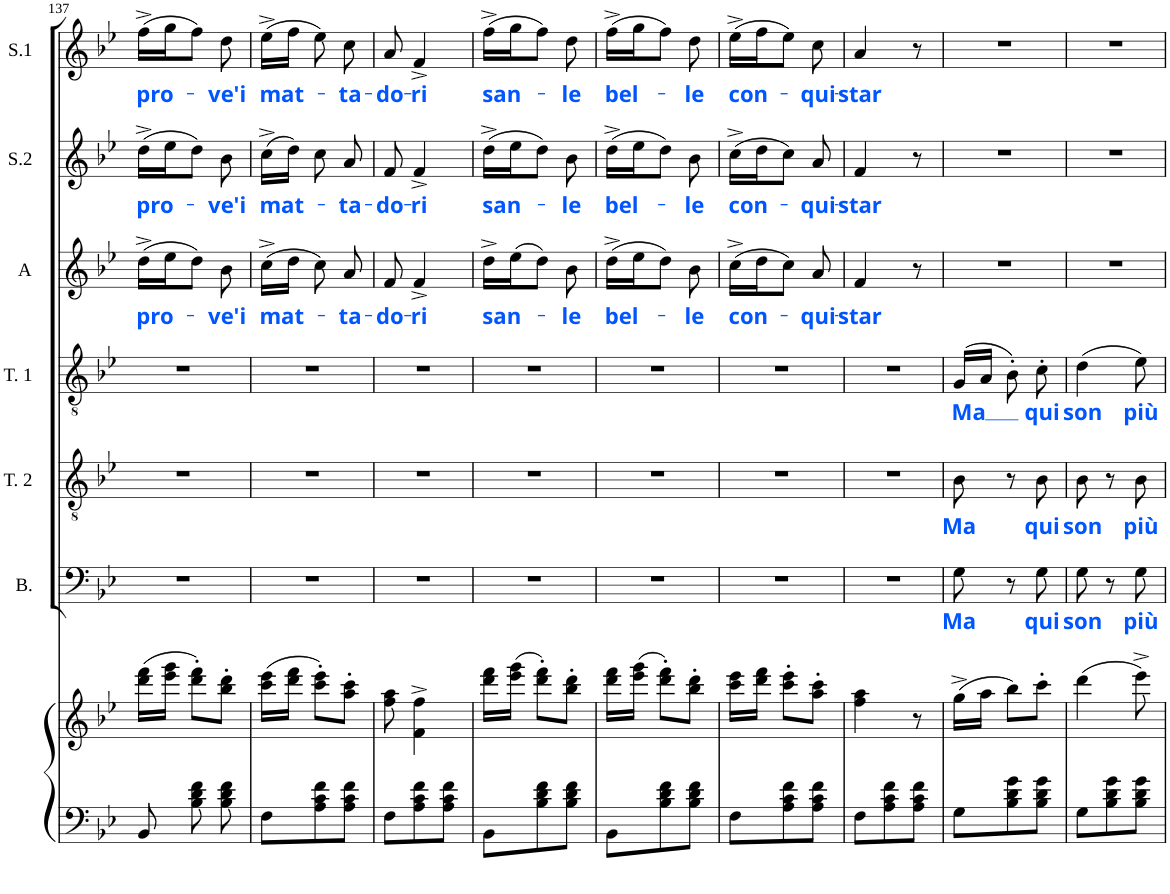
**kern	**kern	**kern	**text	**kern	**text	**kern	**text	**kern	**text	**kern	**text	**kern	**text
*part8	*part7	*part6	*part6	*part5	*part5	*part4	*part4	*part3	*part3	*part2	*part2	*part1	*part1
*staff8	*staff7	*staff6	*staff6	*staff5	*staff5	*staff4	*staff4	*staff3	*staff3	*staff2	*staff2	*staff1	*staff1
*	*	*I"Bass	*	*I"Tenor 2	*	*I"Tenor 1	*	*I"Alto	*	*I"Soprano 2	*	*I"Soprano 1	*
*	*	*I'B.	*	*I'T. 2	*	*I'T. 1	*	*I'A	*	*I'S.2	*	*I'S.1	*
!!LO:PB:g=z
*clefF4	*clefG2	*clefF4	*	*clefGv2	*	*clefGv2	*	*clefG2	*	*clefG2	*	*clefG2	*
*k[b-e-]	*k[b-e-]	*k[b-e-]	*	*k[b-e-]	*	*k[b-e-]	*	*k[b-e-]	*	*k[b-e-]	*	*k[b-e-]	*
*B-:	*B-:	*B-:	*	*B-:	*	*B-:	*	*B-:	*	*B-:	*	*B-:	*
*M3/8	*M3/8	*M3/8	*	*M3/8	*	*M3/8	*	*M3/8	*	*M3/8	*	*M3/8	*
=137	=137	=137	=137	=137	=137	=137	=137	=137	=137	=137	=137	=137	=137
!	!	!	!	!	!	!	!	!	!LO:LY:b:color=#0055FF	!	!LO:LY:b:color=#0055FF	!	!LO:LY:b:color=#0055FF
8BB-/	(16ddd\ 16fff\LL	4.r	.	4.r	.	4.r	.	(16dd^\LL	pro-	(16dd^\LL	pro-	(16ff^\LL	pro-
.	16eee-\ 16ggg\JJ	.	.	.	.	.	.	16ee-\J	.	16ee-\J	.	16gg\J	.
8B-\ 8d\ 8f\	8ddd\' 8fff\'L)	.	.	.	.	.	.	8dd\J)	.	8dd\J)	.	8ff\J)	.
!	!	!	!	!	!	!	!	!	!LO:LY:b:color=#0055FF	!	!LO:LY:b:color=#0055FF	!	!LO:LY:b:color=#0055FF
8B-\ 8d\ 8f\	8bb-\' 8ddd\'J	.	.	.	.	.	.	8b-\	-ve'i	8b-\	-ve'i	8dd\	-ve'i
=138	=138	=138	=138	=138	=138	=138	=138	=138	=138	=138	=138	=138	=138
!	!	!	!	!	!	!	!	!	!LO:LY:b:color=#0055FF	!	!LO:LY:b:color=#0055FF	!	!LO:LY:b:color=#0055FF
8F\L	(16ccc\ 16eee-\LL	4.r	.	4.r	.	4.r	.	(16cc^\LL	mat-	(16cc^\LL	mat-	(16ee-^\LL	mat-
.	16ddd\ 16fff\JJ	.	.	.	.	.	.	16dd\JJ	.	16dd\JJ)	.	16ff\JJ	.
8A\ 8c\ 8f\	8ccc\' 8eee-\'L)	.	.	.	.	.	.	8cc\)	.	8cc\	.	8ee-\)	.
!	!	!	!	!	!	!	!	!	!LO:LY:b:color=#0055FF	!	!LO:LY:b:color=#0055FF	!	!LO:LY:b:color=#0055FF
8A\ 8c\ 8f\J	8aa\' 8ccc\'J	.	.	.	.	.	.	8a/	-ta-	8a/	-ta-	8cc\	-ta-
=139	=139	=139	=139	=139	=139	=139	=139	=139	=139	=139	=139	=139	=139
!	!	!	!	!	!	!	!	!	!LO:LY:b:color=#0055FF	!	!LO:LY:b:color=#0055FF	!	!LO:LY:b:color=#0055FF
8F\L	8ff\ 8aa\	4.r	.	4.r	.	4.r	.	8f/	-do-	8f/	-do-	8a/	-do-
!	!	!	!	!	!	!	!	!	!LO:LY:b:color=#0055FF	!	!LO:LY:b:color=#0055FF	!	!LO:LY:b:color=#0055FF
8A\ 8c\ 8f\	4f\^ 4ff\^	.	.	.	.	.	.	4f^/	-ri	4f^/	-ri	4f^/	-ri
8A\ 8c\ 8f\J	.	.	.	.	.	.	.	.	.	.	.	.	.
=140	=140	=140	=140	=140	=140	=140	=140	=140	=140	=140	=140	=140	=140
!	!	!	!	!	!	!	!	!	!LO:LY:b:color=#0055FF	!	!LO:LY:b:color=#0055FF	!	!LO:LY:b:color=#0055FF
8BB-\L	16ddd\ 16fff\LL	4.r	.	4.r	.	4.r	.	16dd^\LL	san-	(16dd^\LL	san-	(16ff^\LL	san-
.	(16eee-\ 16ggg\JJ	.	.	.	.	.	.	(16ee-\J	.	16ee-\J	.	16gg\J	.
8B-\ 8d\ 8f\	8ddd\' 8fff\'L)	.	.	.	.	.	.	8dd\J)	.	8dd\J)	.	8ff\J)	.
!	!	!	!	!	!	!	!	!	!LO:LY:b:color=#0055FF	!	!LO:LY:b:color=#0055FF	!	!LO:LY:b:color=#0055FF
8B-\ 8d\ 8f\J	8bb-\' 8ddd\'J	.	.	.	.	.	.	8b-\	-le	8b-\	-le	8dd\	-le
=141	=141	=141	=141	=141	=141	=141	=141	=141	=141	=141	=141	=141	=141
!	!	!	!	!	!	!	!	!	!LO:LY:b:color=#0055FF	!	!LO:LY:b:color=#0055FF	!	!LO:LY:b:color=#0055FF
8BB-\L	16ddd\ 16fff\LL	4.r	.	4.r	.	4.r	.	(16dd^\LL	bel-	(16dd^\LL	bel-	(16ff^\LL	bel-
.	(16eee-\ 16ggg\JJ	.	.	.	.	.	.	16ee-\J	.	16ee-\J	.	16gg\J	.
8B-\ 8d\ 8f\	8ddd\' 8fff\'L)	.	.	.	.	.	.	8dd\J)	.	8dd\J)	.	8ff\J)	.
!	!	!	!	!	!	!	!	!	!LO:LY:b:color=#0055FF	!	!LO:LY:b:color=#0055FF	!	!LO:LY:b:color=#0055FF
8B-\ 8d\ 8f\J	8bb-\' 8ddd\'J	.	.	.	.	.	.	8b-\	-le	8b-\	-le	8dd\	-le
=142	=142	=142	=142	=142	=142	=142	=142	=142	=142	=142	=142	=142	=142
!	!	!	!	!	!	!	!	!	!LO:LY:b:color=#0055FF	!	!LO:LY:b:color=#0055FF	!	!LO:LY:b:color=#0055FF
8F\L	16ccc\ 16eee-\LL	4.r	.	4.r	.	4.r	.	(16cc^\LL	con-	(16cc^\LL	con-	(16ee-^\LL	con-
.	16ddd\ 16fff\JJ	.	.	.	.	.	.	16dd\J	.	16dd\J	.	16ff\J	.
8A\ 8c\ 8f\	8ccc\' 8eee-\'L	.	.	.	.	.	.	8cc\J)	.	8cc\J)	.	8ee-\J)	.
!	!	!	!	!	!	!	!	!	!LO:LY:b:color=#0055FF	!	!LO:LY:b:color=#0055FF	!	!LO:LY:b:color=#0055FF
8A\ 8c\ 8f\J	8aa\' 8ccc\'J	.	.	.	.	.	.	8a/	-qui-	8a/	-qui-	8cc\	-qui-
=143	=143	=143	=143	=143	=143	=143	=143	=143	=143	=143	=143	=143	=143
!	!	!	!	!	!	!	!	!	!LO:LY:b:color=#0055FF	!	!LO:LY:b:color=#0055FF	!	!LO:LY:b:color=#0055FF
8F\L	4ff\ 4aa\	4.r	.	4.r	.	4.r	.	4f/	-star	4f/	-star	4a/	-star
8A\ 8c\ 8f\	.	.	.	.	.	.	.	.	.	.	.	.	.
8A\ 8c\ 8f\J	8r	.	.	.	.	.	.	8r	.	8r	.	8r	.
=144	=144	=144	=144	=144	=144	=144	=144	=144	=144	=144	=144	=144	=144
!	!	!	!LO:LY:b:color=#0055FF	!	!LO:LY:b:color=#0055FF	!	!LO:LY:b:color=#0055FF	!	!	!	!	!	!
8G\L	(16gg^\LL	8G\	Ma	8B-\	Ma	(16G/LL	Ma	4.r	.	4.r	.	4.r	.
.	16aa\JJ	.	.	.	.	16A/JJ	.	.	.	.	.	.	.
8B-\ 8d\ 8g\	8bb-\L)	8r	.	8r	.	8B-'\)	.	.	.	.	.	.	.
!	!	!	!LO:LY:b:color=#0055FF	!	!LO:LY:b:color=#0055FF	!	!LO:LY:b:color=#0055FF	!	!	!	!	!	!
8B-\ 8d\ 8g\J	8ccc'\J	8G\	qui	8B-\	qui	8c'\	qui	.	.	.	.	.	.
=145	=145	=145	=145	=145	=145	=145	=145	=145	=145	=145	=145	=145	=145
!	!	!	!LO:LY:b:color=#0055FF	!	!LO:LY:b:color=#0055FF	!	!LO:LY:b:color=#0055FF	!	!	!	!	!	!
8G\L	(4ddd\	8G\	son	8B-\	son	(4d\	son	4.r	.	4.r	.	4.r	.
8B-\ 8d\ 8g\	.	8r	.	8r	.	.	.	.	.	.	.	.	.
!	!	!	!LO:LY:b:color=#0055FF	!	!LO:LY:b:color=#0055FF	!	!LO:LY:b:color=#0055FF	!	!	!	!	!	!
8B-\ 8d\ 8g\J	8eee-^\)	8G\	più	8B-\	più	8e-\)	più	.	.	.	.	.	.
=	=	=	=	=	=	=	=	=	=	=	=	=	=
*-	*-	*-	*-	*-	*-	*-	*-	*-	*-	*-	*-	*-	*-
